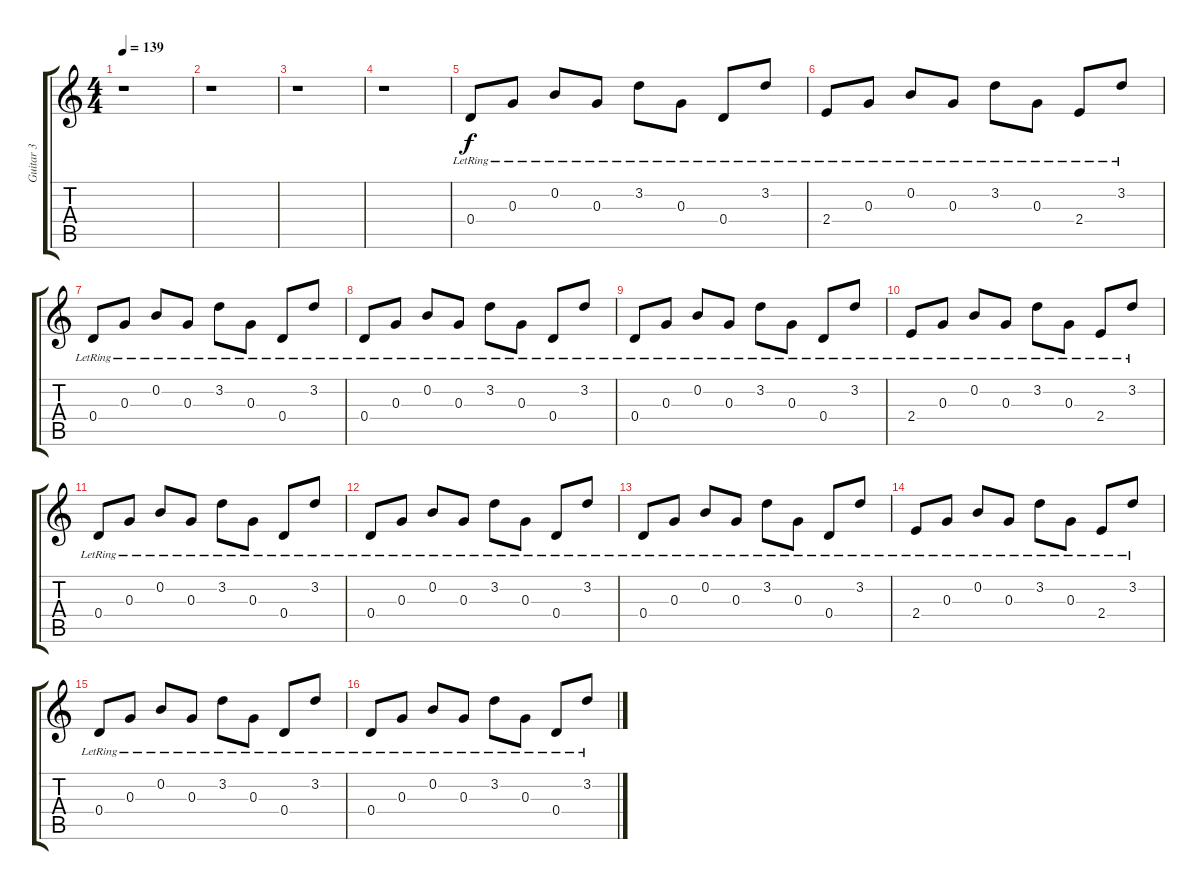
\track ("Guitar 3" "Guitar 3") {instrument electricguitarclean}
\staff {score tabs}
\tuning (E4 B3 G3 D3 A2 D2) {hide}
\ts (4 4)
\tempo 139
\clef g2
\ks c
r.1{dy f} |
r.1 |
r.1 |
r.1 |
0.4{lr}.8 0.3{lr}.8 0.2{lr}.8 0.3{lr}.8 3.2{lr}.8 0.3{lr}.8 0.4{lr}.8 3.2{lr}.8 |
2.4{lr}.8 0.3{lr}.8 0.2{lr}.8 0.3{lr}.8 3.2{lr}.8 0.3{lr}.8 2.4{lr}.8 3.2{lr}.8 |
0.4{lr}.8 0.3{lr}.8 0.2{lr}.8 0.3{lr}.8 3.2{lr}.8 0.3{lr}.8 0.4{lr}.8 3.2{lr}.8 |
0.4{lr}.8 0.3{lr}.8 0.2{lr}.8 0.3{lr}.8 3.2{lr}.8 0.3{lr}.8 0.4{lr}.8 3.2{lr}.8 |
0.4{lr}.8 0.3{lr}.8 0.2{lr}.8 0.3{lr}.8 3.2{lr}.8 0.3{lr}.8 0.4{lr}.8 3.2{lr}.8 |
2.4{lr}.8 0.3{lr}.8 0.2{lr}.8 0.3{lr}.8 3.2{lr}.8 0.3{lr}.8 2.4{lr}.8 3.2{lr}.8 |
0.4{lr}.8 0.3{lr}.8 0.2{lr}.8 0.3{lr}.8 3.2{lr}.8 0.3{lr}.8 0.4{lr}.8 3.2{lr}.8 |
0.4{lr}.8 0.3{lr}.8 0.2{lr}.8 0.3{lr}.8 3.2{lr}.8 0.3{lr}.8 0.4{lr}.8 3.2{lr}.8 |
0.4{lr}.8 0.3{lr}.8 0.2{lr}.8 0.3{lr}.8 3.2{lr}.8 0.3{lr}.8 0.4{lr}.8 3.2{lr}.8 |
2.4{lr}.8 0.3{lr}.8 0.2{lr}.8 0.3{lr}.8 3.2{lr}.8 0.3{lr}.8 2.4{lr}.8 3.2{lr}.8 |
0.4{lr}.8 0.3{lr}.8 0.2{lr}.8 0.3{lr}.8 3.2{lr}.8 0.3{lr}.8 0.4{lr}.8 3.2{lr}.8 |
0.4{lr}.8 0.3{lr}.8 0.2{lr}.8 0.3{lr}.8 3.2{lr}.8 0.3{lr}.8 0.4{lr}.8 3.2{lr}.8
